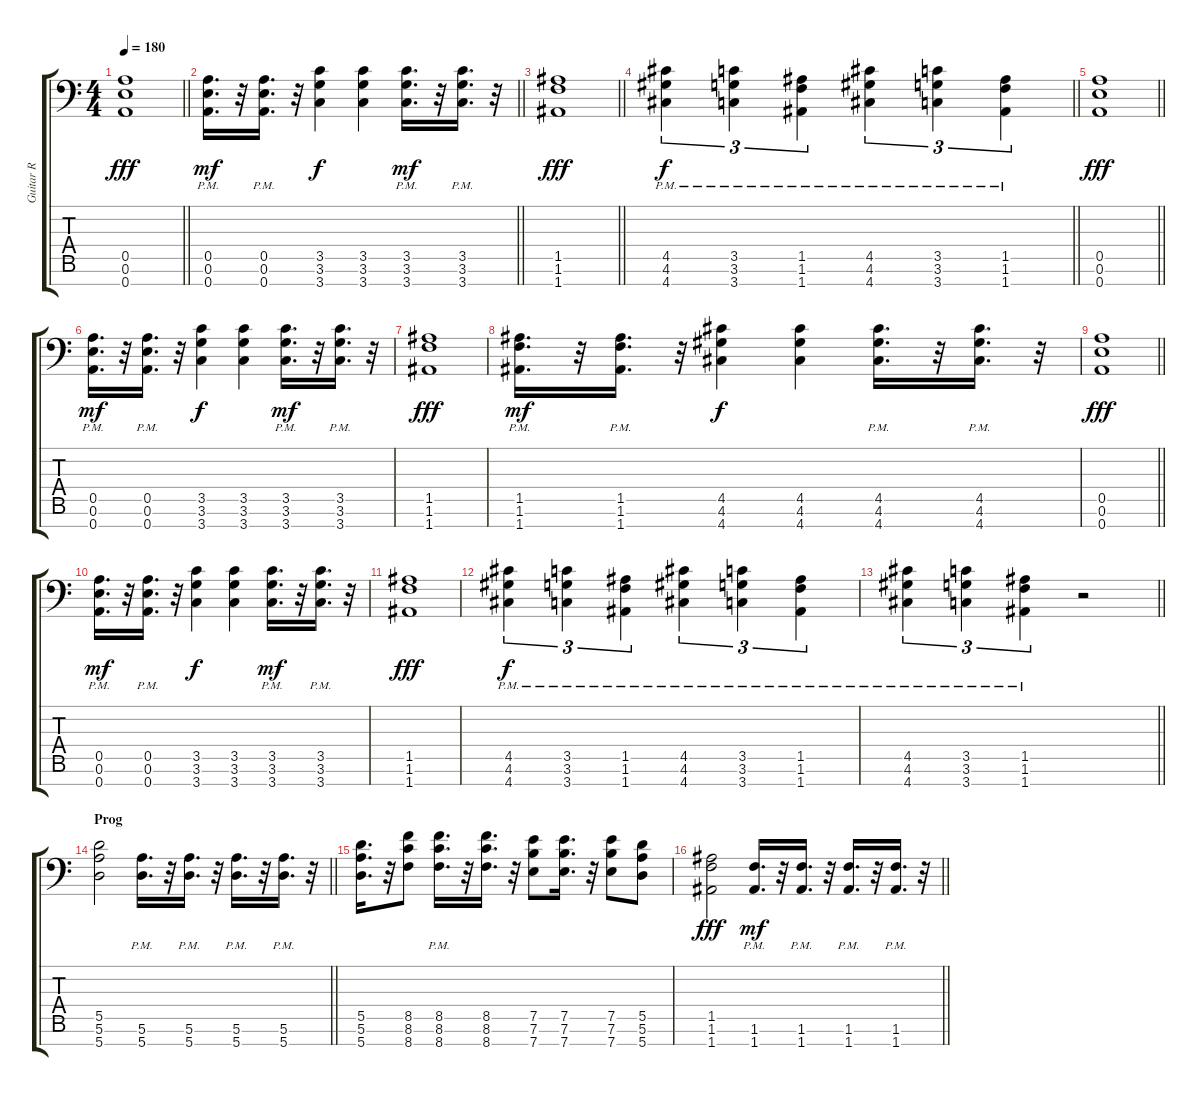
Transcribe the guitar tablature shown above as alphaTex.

\track ("Guitar R" "Guitar R") {instrument overdrivenguitar}
\staff {score tabs}
\tuning (E4 B3 G3 D3 A2 E2 A1) {hide}
\ts (4 4)
\tempo 180
\clef f4
\barLineRight lightlight
\ks c
(0.5 0.6 0.7).1{dy fff} |
\barLineRight lightlight
(0.5{pm} 0.6{pm} 0.7{pm}).16{d dy mf} r.32 (0.5{pm} 0.6{pm} 0.7{pm}).16{d} r.32 (3.5 3.6 3.7).4{dy f} (3.5 3.6 3.7).4 (3.5{pm} 3.6{pm} 3.7{pm}).16{d dy mf} r.32 (3.5{pm} 3.6{pm} 3.7{pm}).16{d} r.32 |
\barLineRight lightlight
(1.5 1.6 1.7).1{dy fff} |
\barLineRight lightlight
(4.5{pm} 4.6{pm} 4.7{pm}).4{tu (3 2) dy f} (3.5{pm} 3.6{pm} 3.7{pm}).4{tu (3 2)} (1.5{pm} 1.6{pm} 1.7{pm}).4{tu (3 2)} (4.5{pm} 4.6{pm} 4.7{pm}).4{tu (3 2)} (3.5{pm} 3.6{pm} 3.7{pm}).4{tu (3 2)} (1.5{pm} 1.6{pm} 1.7{pm}).4{tu (3 2)} |
\barLineRight lightlight
(0.5 0.6 0.7).1{dy fff} |
(0.5{pm} 0.6{pm} 0.7{pm}).16{d dy mf} r.32 (0.5{pm} 0.6{pm} 0.7{pm}).16{d} r.32 (3.5 3.6 3.7).4{dy f} (3.5 3.6 3.7).4 (3.5{pm} 3.6{pm} 3.7{pm}).16{d dy mf} r.32 (3.5{pm} 3.6{pm} 3.7{pm}).16{d} r.32 |
(1.5 1.6 1.7).1{dy fff} |
(1.5{pm} 1.6{pm} 1.7{pm}).16{d dy mf} r.32 (1.5{pm} 1.6{pm} 1.7{pm}).16{d} r.32 (4.5 4.6 4.7).4{dy f} (4.5 4.6 4.7).4 (4.5{pm} 4.6{pm} 4.7{pm}).16{d} r.32 (4.5{pm} 4.6{pm} 4.7{pm}).16{d} r.32 |
\barLineRight lightlight
(0.5 0.6 0.7).1{dy fff} |
(0.5{pm} 0.6{pm} 0.7{pm}).16{d dy mf} r.32 (0.5{pm} 0.6{pm} 0.7{pm}).16{d} r.32 (3.5 3.6 3.7).4{dy f} (3.5 3.6 3.7).4 (3.5{pm} 3.6{pm} 3.7{pm}).16{d dy mf} r.32 (3.5{pm} 3.6{pm} 3.7{pm}).16{d} r.32 |
(1.5 1.6 1.7).1{dy fff} |
(4.5{pm} 4.6{pm} 4.7{pm}).4{tu (3 2) dy f} (3.5{pm} 3.6{pm} 3.7{pm}).4{tu (3 2)} (1.5{pm} 1.6{pm} 1.7{pm}).4{tu (3 2)} (4.5{pm} 4.6{pm} 4.7{pm}).4{tu (3 2)} (3.5{pm} 3.6{pm} 3.7{pm}).4{tu (3 2)} (1.5{pm} 1.6{pm} 1.7{pm}).4{tu (3 2)} |
\barLineRight lightlight
(4.5{pm} 4.6{pm} 4.7{pm}).4{tu (3 2)} (3.5{pm} 3.6{pm} 3.7{pm}).4{tu (3 2)} (1.5{pm} 1.6{pm} 1.7{pm}).4{tu (3 2)} r.2 |
\section ("" "Prog")
\barLineRight lightlight
(5.5 5.6 5.7).2 (5.6{pm} 5.7{pm}).16{d} r.32 (5.6{pm} 5.7{pm}).16{d} r.32 (5.6{pm} 5.7{pm}).16{d} r.32 (5.6{pm} 5.7{pm}).16{d} r.32 |
(5.5 5.6 5.7).16{d} r.32 (8.5 8.6 8.7).8 (8.5{pm} 8.6{pm} 8.7{pm}).16{d} r.32 (8.5 8.6 8.7).16{d} r.32 (7.5 7.6 7.7).8 (7.5 7.6 7.7).16{d} r.32 (7.5 7.6 7.7).8 (5.5 5.6 5.7).8 |
\barLineRight lightlight
(1.5 1.6 1.7).2{dy fff} (1.6{pm} 1.7{pm}).16{d dy mf} r.32 (1.6{pm} 1.7{pm}).16{d} r.32 (1.6{pm} 1.7{pm}).16{d} r.32 (1.6{pm} 1.7{pm}).16{d} r.32
